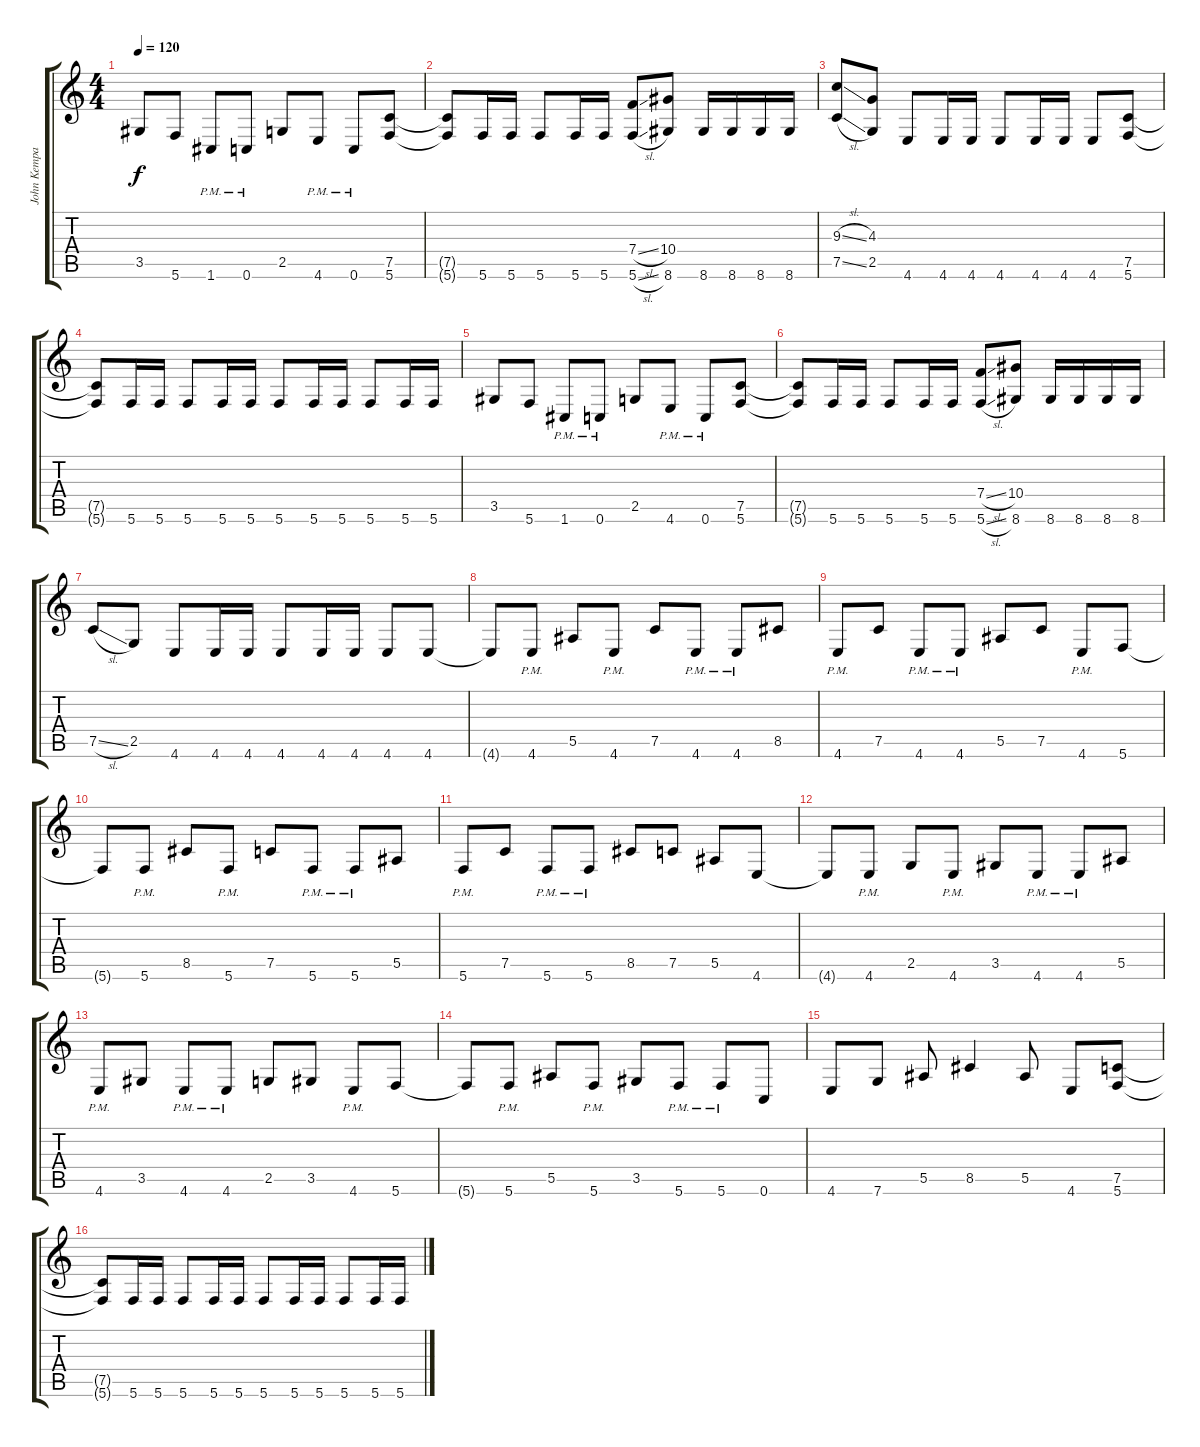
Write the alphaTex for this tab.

\track ("John Kempainen (Rhythm Guitar)" "John Kempa") {instrument distortionguitar}
\staff {score tabs}
\tuning (C4 G3 Eb3 Bb2 F2 C2) {hide}
\ts (4 4)
\tempo 120
\clef g2
\ks c
3.5.8{dy f} 5.6.8 1.6{pm}.8 0.6{pm}.8 2.5.8 4.6{pm}.8 0.6{pm}.8 (7.5 5.6).8 |
(7.5{t} 5.6{t}).8 5.6.16 5.6.16 5.6.8 5.6.16 5.6.16 (7.4{sl} 5.6{sl}).8 (10.4 8.6).8 8.6.16 8.6.16 8.6.16 8.6.16 |
(9.3{sl} 7.5{sl}).8 (4.3 2.5).8 4.6.8 4.6.16 4.6.16 4.6.8 4.6.16 4.6.16 4.6.8 (7.5 5.6).8 |
(7.5{t} 5.6{t}).8 5.6.16 5.6.16 5.6.8 5.6.16 5.6.16 5.6.8 5.6.16 5.6.16 5.6.8 5.6.16 5.6.16 |
3.5.8 5.6.8 1.6{pm}.8 0.6{pm}.8 2.5.8 4.6{pm}.8 0.6{pm}.8 (7.5 5.6).8 |
(7.5{t} 5.6{t}).8 5.6.16 5.6.16 5.6.8 5.6.16 5.6.16 (7.4{sl} 5.6{sl}).8 (10.4 8.6).8 8.6.16 8.6.16 8.6.16 8.6.16 |
7.5{sl}.8 2.5.8 4.6.8 4.6.16 4.6.16 4.6.8 4.6.16 4.6.16 4.6.8 4.6.8 |
4.6{t}.8 4.6{pm}.8 5.5.8 4.6{pm}.8 7.5.8 4.6{pm}.8 4.6{pm}.8 8.5.8 |
4.6{pm}.8 7.5.8 4.6{pm}.8 4.6{pm}.8 5.5.8 7.5.8 4.6{pm}.8 5.6.8 |
5.6{t}.8 5.6{pm}.8 8.5.8 5.6{pm}.8 7.5.8 5.6{pm}.8 5.6{pm}.8 5.5.8 |
5.6{pm}.8 7.5.8 5.6{pm}.8 5.6{pm}.8 8.5.8 7.5.8 5.5.8 4.6.8 |
4.6{t}.8 4.6{pm}.8 2.5.8 4.6{pm}.8 3.5.8 4.6{pm}.8 4.6{pm}.8 5.5.8 |
4.6{pm}.8 3.5.8 4.6{pm}.8 4.6{pm}.8 2.5.8 3.5.8 4.6{pm}.8 5.6.8 |
5.6{t}.8 5.6{pm}.8 5.5.8 5.6{pm}.8 3.5.8 5.6{pm}.8 5.6{pm}.8 0.6.8 |
4.6.8 7.6.8 5.5.8 8.5.4 5.5.8 4.6.8 (7.5 5.6).8 |
(7.5{t} 5.6{t}).8 5.6.16 5.6.16 5.6.8 5.6.16 5.6.16 5.6.8 5.6.16 5.6.16 5.6.8 5.6.16 5.6.16
